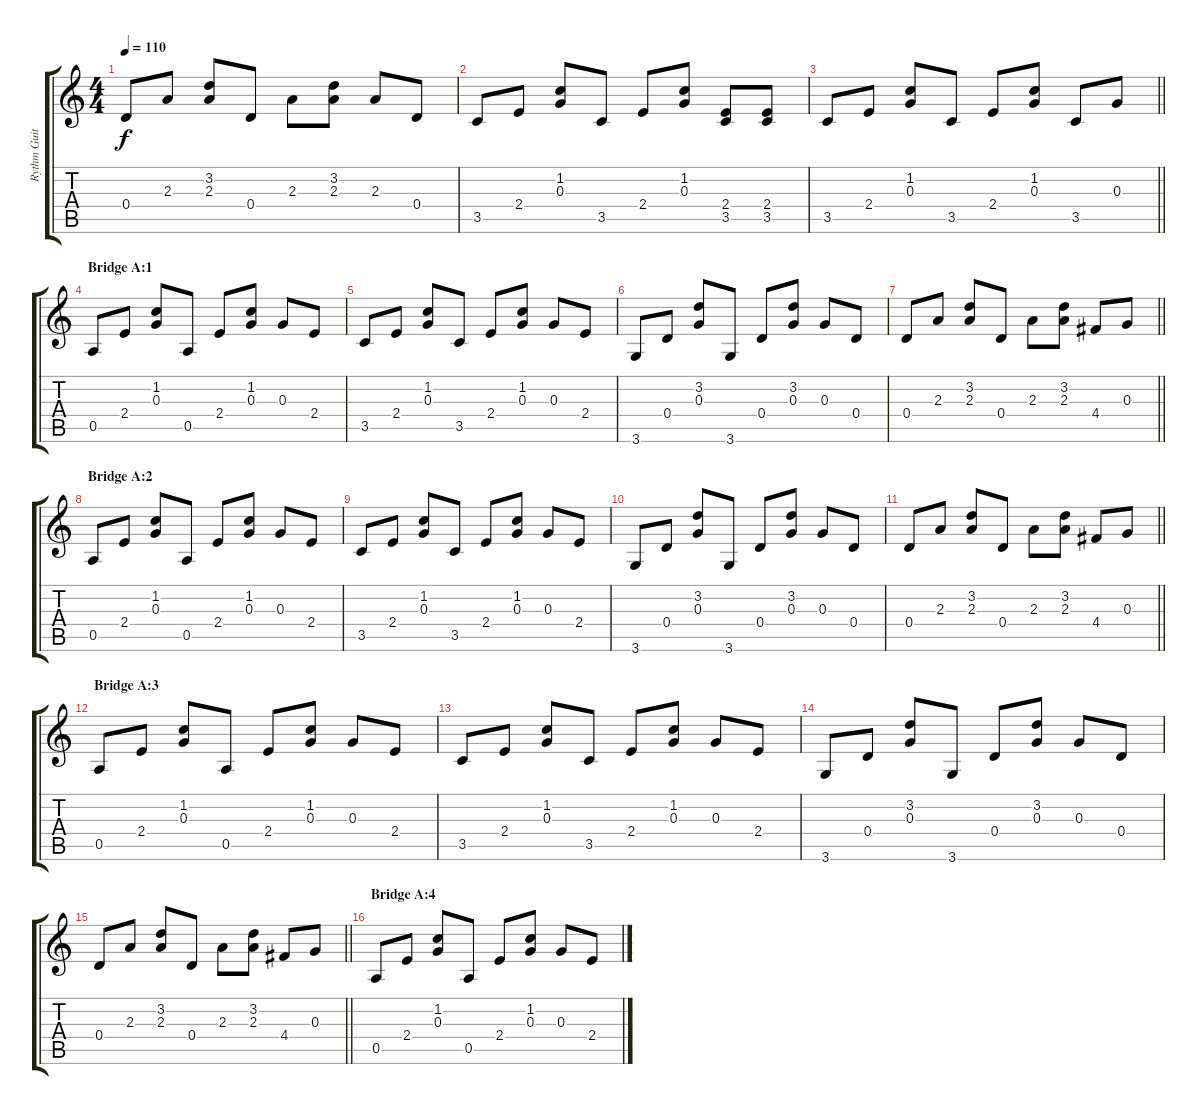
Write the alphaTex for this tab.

\track ("Rythm Guitar" "Rythm Guit") {instrument acousticguitarsteel}
\staff {score tabs}
\tuning (E4 B3 G3 D3 A2 E2) {hide}
\ts (4 4)
\tempo 110
\clef g2
\ks c
0.4.8{dy f} 2.3.8 (3.2 2.3).8 0.4.8 2.3.8 (3.2 2.3).8 2.3.8 0.4.8 |
3.5.8 2.4.8 (1.2 0.3).8 3.5.8 2.4.8 (1.2 0.3).8 (2.4 3.5).8 (2.4 3.5).8 |
\barLineRight lightlight
3.5.8 2.4.8 (1.2 0.3).8 3.5.8 2.4.8 (1.2 0.3).8 3.5.8 0.3.8 |
\section ("" "Bridge A:1")
0.5.8 2.4.8 (1.2 0.3).8 0.5.8 2.4.8 (1.2 0.3).8 0.3.8 2.4.8 |
3.5.8 2.4.8 (1.2 0.3).8 3.5.8 2.4.8 (1.2 0.3).8 0.3.8 2.4.8 |
3.6.8 0.4.8 (3.2 0.3).8 3.6.8 0.4.8 (3.2 0.3).8 0.3.8 0.4.8 |
\barLineRight lightlight
0.4.8 2.3.8 (3.2 2.3).8 0.4.8 2.3.8 (3.2 2.3).8 4.4.8 0.3.8 |
\section ("" "Bridge A:2")
0.5.8 2.4.8 (1.2 0.3).8 0.5.8 2.4.8 (1.2 0.3).8 0.3.8 2.4.8 |
3.5.8 2.4.8 (1.2 0.3).8 3.5.8 2.4.8 (1.2 0.3).8 0.3.8 2.4.8 |
3.6.8 0.4.8 (3.2 0.3).8 3.6.8 0.4.8 (3.2 0.3).8 0.3.8 0.4.8 |
\barLineRight lightlight
0.4.8 2.3.8 (3.2 2.3).8 0.4.8 2.3.8 (3.2 2.3).8 4.4.8 0.3.8 |
\section ("" "Bridge A:3")
0.5.8 2.4.8 (1.2 0.3).8 0.5.8 2.4.8 (1.2 0.3).8 0.3.8 2.4.8 |
3.5.8 2.4.8 (1.2 0.3).8 3.5.8 2.4.8 (1.2 0.3).8 0.3.8 2.4.8 |
3.6.8 0.4.8 (3.2 0.3).8 3.6.8 0.4.8 (3.2 0.3).8 0.3.8 0.4.8 |
\barLineRight lightlight
0.4.8 2.3.8 (3.2 2.3).8 0.4.8 2.3.8 (3.2 2.3).8 4.4.8 0.3.8 |
\section ("" "Bridge A:4")
0.5.8 2.4.8 (1.2 0.3).8 0.5.8 2.4.8 (1.2 0.3).8 0.3.8 2.4.8
